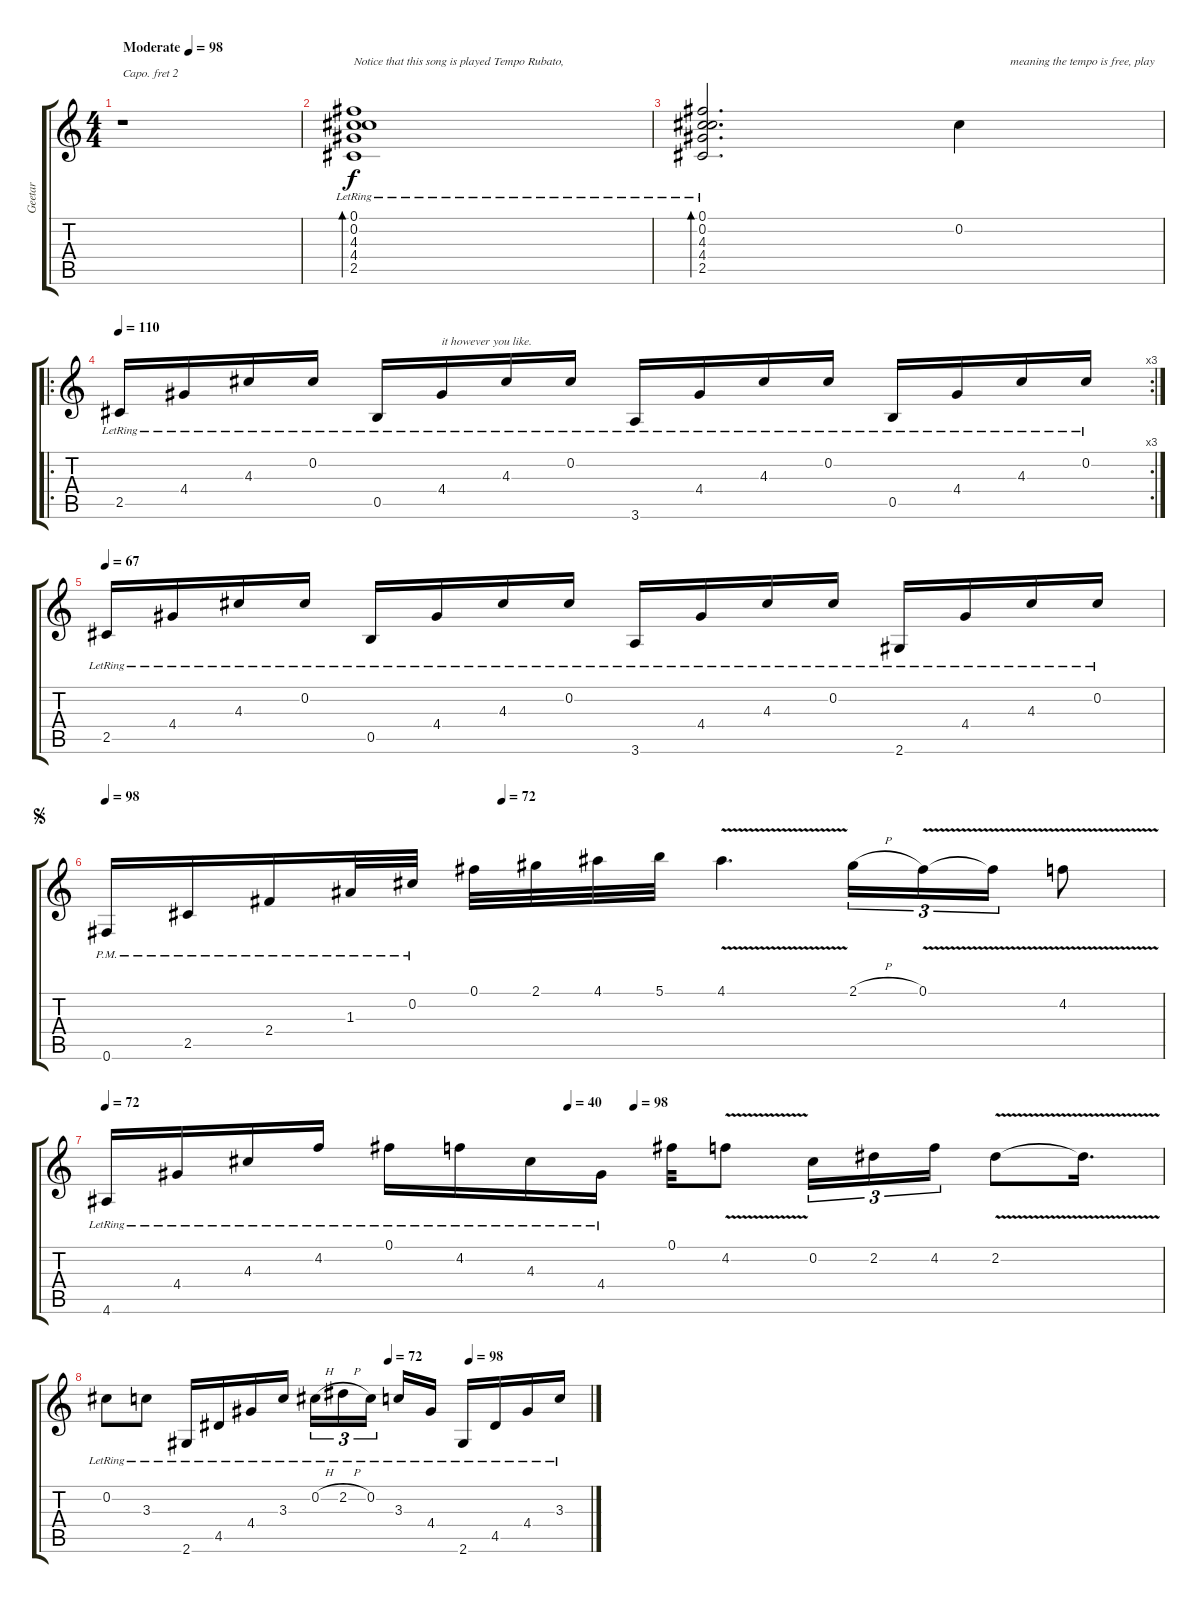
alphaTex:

\track ("Geetar" "Geetar") {instrument acousticguitarsteel}
\staff {score tabs}
\capo 2
\tuning (E4 B3 G3 D3 A2 E2) {hide}
\ts (4 4)
\tempo (98 "Moderate")
\clef g2
\ks c
r.1{dy f instrument acousticguitarsteel} |
(0.1{lr} 0.2{lr} 4.3{lr} 4.4{lr} 2.5{lr}).1{bd 240 txt "Notice that this song is played Tempo Rubato,"} |
(0.1{lr} 0.2{lr} 4.3{lr} 4.4{lr} 2.5{lr}).2{d bd 240} 0.2.4{txt "                 meaning the tempo is free, play"} |
\ro
\rc 3
\tempo 110
2.5{lr}.16 4.4{lr}.16 4.3{lr}.16 0.2{lr}.16 0.5{lr}.16 4.4{lr}.16{txt "it however you like."} 4.3{lr}.16 0.2{lr}.16 3.6{lr}.16 4.4{lr}.16 4.3{lr}.16 0.2{lr}.16 0.5{lr}.16 4.4{lr}.16 4.3{lr}.16 0.2{lr}.16 |
\tempo 67
2.5{lr}.16 4.4{lr}.16 4.3{lr}.16 0.2{lr}.16 0.5{lr}.16 4.4{lr}.16 4.3{lr}.16 0.2{lr}.16 3.6{lr}.16 4.4{lr}.16 4.3{lr}.16 0.2{lr}.16 2.6{lr}.16 4.4{lr}.16 4.3{lr}.16 0.2{lr}.16 |
\jump segno
\tempo 98
\tempo (72 0.375)
0.6{pm}.16 2.5{pm}.16 2.4{pm}.16 1.3{pm}.32 0.2{pm}.32 0.1.32 2.1.32 4.1.32 5.1.32 4.1{v}.4{d} 2.1{h}.16{tu (3 2)} 0.1{v}.16{tu (3 2)} 0.1{t}.16{tu (3 2)} 4.2{v}.8 |
\tempo 72
\tempo (40 0.4375)
\tempo (98 0.5)
4.6{lr}.16 4.4{lr}.16 4.3{lr}.16 4.2{lr}.16 0.1{lr}.16 4.2{lr}.16 4.3{lr}.16 4.4{lr}.16 0.1.32 4.2{v}.8 0.2.16{tu (3 2)} 2.2.16{tu (3 2)} 4.2.16{tu (3 2)} 2.2{v}.8 2.2{t}.16{d} |
\tempo (72 0.5833333333333334)
\tempo (98 0.75)
0.2{lr}.8 3.3{lr}.8 2.6{lr}.16 4.5{lr}.16 4.4{lr}.16 3.3{lr}.16 0.2{h lr}.16{tu (3 2)} 2.2{h lr}.16{tu (3 2)} 0.2{lr}.16{tu (3 2) beam splitsecondary} 3.3{lr}.16 4.4{lr}.16 2.6{lr}.16 4.5{lr}.16 4.4{lr}.16 3.3{lr}.16
